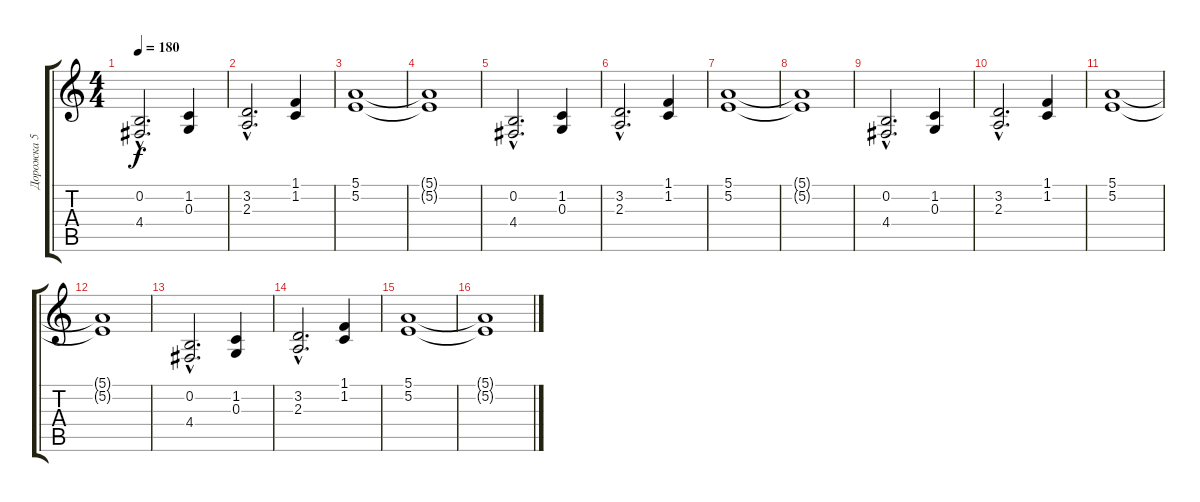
\track ("Дорожка 5" "Дорожка 5") {instrument pad4choir}
\staff {score tabs}
\tuning (E4 B3 G3 D3 A2 E2) {hide}
\ts (4 4)
\tempo 180
\clef g2
\ks c
(0.2{hac} 4.4{hac}).2{d dy f} (1.2 0.3).4 |
(3.2{hac} 2.3{hac}).2{d} (1.1 1.2).4 |
(5.1 5.2).1 |
(5.1{t} 5.2{t}).1 |
(0.2{hac} 4.4{hac}).2{d} (1.2 0.3).4 |
(3.2{hac} 2.3{hac}).2{d} (1.1 1.2).4 |
(5.1 5.2).1 |
(5.1{t} 5.2{t}).1 |
(0.2{hac} 4.4{hac}).2{d} (1.2 0.3).4 |
(3.2{hac} 2.3{hac}).2{d} (1.1 1.2).4 |
(5.1 5.2).1 |
(5.1{t} 5.2{t}).1 |
(0.2{hac} 4.4{hac}).2{d} (1.2 0.3).4 |
(3.2{hac} 2.3{hac}).2{d} (1.1 1.2).4 |
(5.1 5.2).1 |
(5.1{t} 5.2{t}).1
